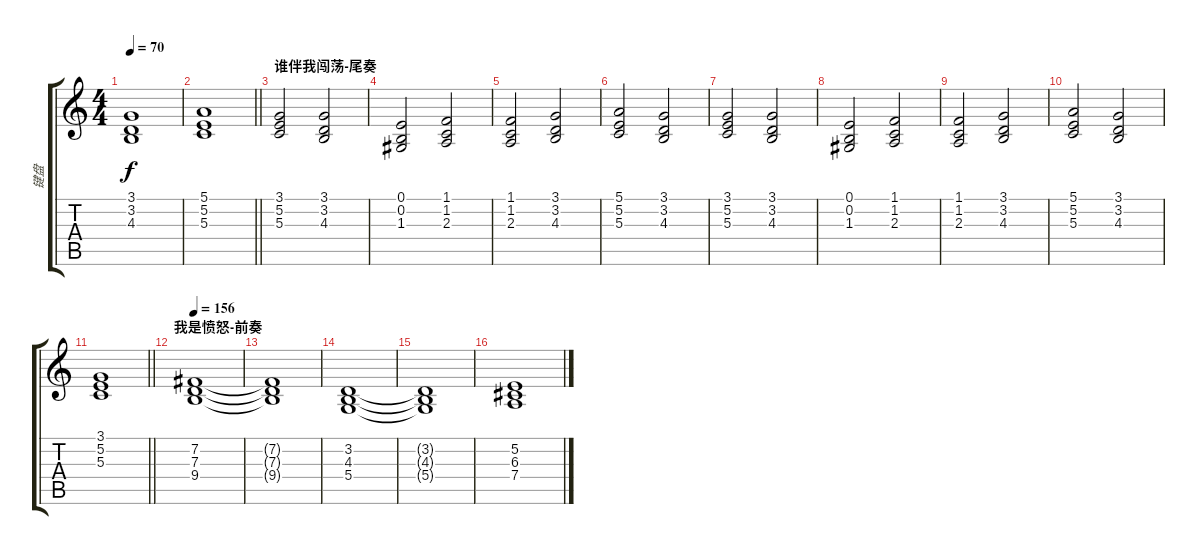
\track ("键盘" "键盘") {instrument stringensemble1}
\staff {score tabs}
\tuning (E4 B3 G3 D3 A2 E2) {hide}
\ts (4 4)
\tempo 70
\clef g2
\ks c
(3.1 3.2 4.3).1{dy f} |
\barLineRight lightlight
(5.1 5.2 5.3).1 |
\section ("" "谁伴我闯荡-尾奏")
(3.1 5.2 5.3).2 (3.1 3.2 4.3).2 |
(0.1 0.2 1.3).2 (1.1 1.2 2.3).2 |
(1.1 1.2 2.3).2 (3.1 3.2 4.3).2 |
(5.1 5.2 5.3).2 (3.1 3.2 4.3).2 |
(3.1 5.2 5.3).2 (3.1 3.2 4.3).2 |
(0.1 0.2 1.3).2 (1.1 1.2 2.3).2 |
(1.1 1.2 2.3).2 (3.1 3.2 4.3).2 |
(5.1 5.2 5.3).2 (3.1 3.2 4.3).2 |
\barLineRight lightlight
(3.1 5.2 5.3).1 |
\section ("" "我是愤怒-前奏")
\tempo 156
(7.2 7.3 9.4).1 |
(7.2{t} 7.3{t} 9.4{t}).1 |
(3.2 4.3 5.4).1 |
(3.2{t} 4.3{t} 5.4{t}).1 |
(5.2 6.3 7.4).1
